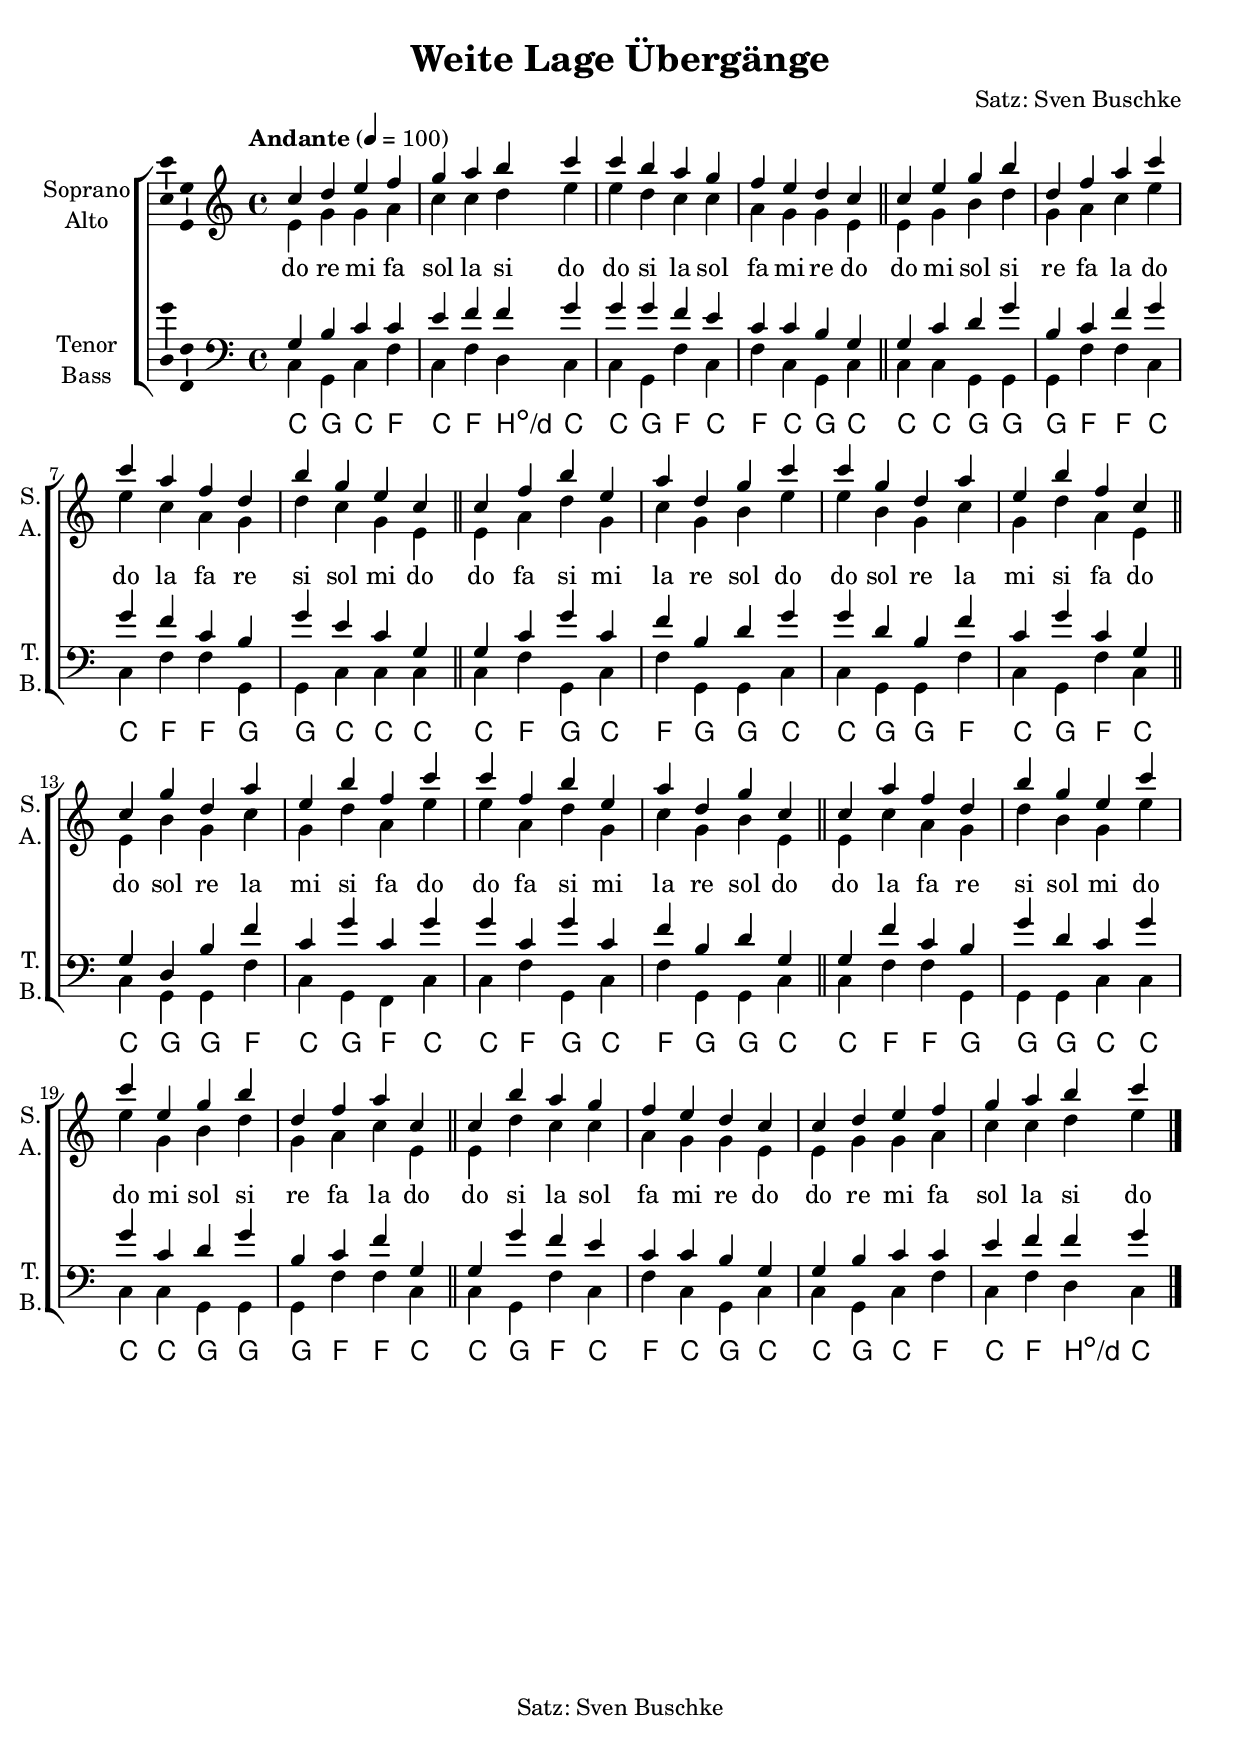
\version "2.24.1"
\language "english"

\include "predefined-guitar-fretboards.ly"

\header {
  dedication = ""
  title = "Weite Lage Übergänge"
  subtitle = ""
  subsubtitle = ""
  instrument = ""
  composer = ""
  arranger = "Satz: Sven Buschke"
  poet = ""
  meter = ""
  piece = ""
  opus = ""
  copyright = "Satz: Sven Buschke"
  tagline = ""
}

\paper {
  #(set-paper-size "a4")
}

\layout {
  \context {
    \Voice
    \consists "Melody_engraver"
    \override Stem #'neutral-direction = #'()
  }
}

global = {
  \key c \major
  \time 4/4
  \tempo "Andante" 4=100
}

scoreASoprano = \relative c'' {
  \global
  % Music follows here.
  c4 d e f g a b c c b a g f e d c
  \bar "||"
  c e g b d, f a c c a f d b' g e c
  \bar "||"
  c f b e, a d, g c c g d a' e b' f c
  \bar "||"
  c g' d a' e b' f c' c f, b e, a d, g c,
  \bar "||"
  c a' f d b' g e c' c e, g b d, f a c,
  \bar "||"
  c b' a g f e d c c d e f g a b c
  \bar "|."
}

scoreAAlto = \relative c' {
  \global
  % Music follows here.
  e g g a c c d e
  e d c c a g g e
  e g b d g, a c e
  e c a g d' c g e
  e a d g, c g b e
  e b g c g d' a e
  e b' g c g d' a e'
  e a, d g, c g b e,
  e c' a g d' b g e'
  e g, b d g, a c e,
  e d' c c a g g e
  e g g a c c d e
}

scoreATenor = \relative c' {
  \global
  % Music follows here.
  g b c c e f f g
  g g f e c c b g
  g c d g b, c f g
  g f c b g' e c g
  g c g' c, f b, d g
  g d b f' c g' c, g
  g d b' f' c g' c, g'
  g c, g' c, f b, d g,
  g f' c b g' d c g'
  g c, d g b, c f g,
  g g' f e c c b g
  g b c c e f f g
}

scoreABass = \relative c {
  \global
  % Music follows here.
  c g c f c f d c
  c g f' c f c g c
  c c g g g f' f c
  c f f g, g c c c c f g, c f g, g c c g g f' c g f' c
  c g g f' c g f c' c f g, c f g, g c
  c f f g, g g c c c c g g g f' f c c g f' c f c g c c g c f c f d c
}

scoreAVerse = \lyricmode {
  % Lyrics follow here.
  do re mi fa sol la si do
  do si la sol fa mi re do
  do mi sol si re fa la do
  do la fa re si sol mi do
  do fa si mi la re sol do
  do sol re la mi si fa do
  do sol re la mi si fa do
  do fa si mi la re sol do
  do la fa re si sol mi do
  do mi sol si re fa la do
  do si la sol fa mi re do
  do re mi fa sol la si do
}

scoreAChordNames = \chordmode {
  \global
  \germanChords
  % Chords follow here.
  c g c f c f b:dim/d c
  c g f c f c g c
  c c g g g f f c
  c f f g g c c c
  c f g c f g g c c g g f c g f c
  c g g f c g f c c f g c f g g c
  c f f g g g c c c c g g g f f c
  c g f c f c g c c g c f c f b:dim/d c
}

scoreAFigBass = \figuremode {
  \global
  % Figures follow here.

}

scoreAChoirPart = \new ChoirStaff <<
  \new Staff \with {
    midiInstrument = "choir aahs"
    instrumentName = \markup \center-column { "Soprano" "Alto" }
    shortInstrumentName = \markup \center-column { "S." "A." }
  } <<
    \new Voice = "soprano" \with {
      \consists "Ambitus_engraver"
    } { \voiceOne \scoreASoprano }
    \new Voice = "alto" \with {
      \consists "Ambitus_engraver"
      \override Ambitus #'X-offset = #2.0
    } { \voiceTwo \scoreAAlto }
  >>
  \new Lyrics \with {
    \override VerticalAxisGroup #'staff-affinity = #CENTER
  } \lyricsto "soprano" \scoreAVerse
  \new Staff \with {
    midiInstrument = "choir aahs"
    instrumentName = \markup \center-column { "Tenor" "Bass" }
    shortInstrumentName = \markup \center-column { "T." "B." }
  } <<
    \clef bass
    \new Voice = "tenor" \with {
      \consists "Ambitus_engraver"
    } { \voiceOne \scoreATenor }
    \new Voice = "bass" \with {
      \consists "Ambitus_engraver"
      \override Ambitus #'X-offset = #2.0
    } { \voiceTwo \scoreABass }
  >>
>>

scoreAChordsPart = <<
  \new ChordNames \scoreAChordNames
%  \scoreAChordNames
%  \new FretBoards \scoreAChordNames
>>

scoreABassFiguresPart = \new FiguredBass \with {
  useBassFigureExtenders = ##t
} \scoreAFigBass

\bookpart {
  \score {
    <<
      \scoreAChoirPart
      \scoreAChordsPart
      \scoreABassFiguresPart
    >>
    \layout { }
    \midi { }
  }
}

scoreBSoprano = \relative c'' {
  \global
  % Music follows here.

}

scoreBAlto = \relative c' {
  \global
  % Music follows here.

}

scoreBTenor = \relative c' {
  \global
  % Music follows here.

}

scoreBBass = \relative c {
  \global
  % Music follows here.

}

scoreBVerse = \lyricmode {
  % Lyrics follow here.

}

scoreBChordNames = \chordmode {
  \global
  \germanChords
  % Chords follow here.

}

scoreBFigBass = \figuremode {
  \global
  % Figures follow here.

}

scoreBChoirPart = \new ChoirStaff <<
  \new Staff \with {
    midiInstrument = "choir aahs"
    instrumentName = \markup \center-column { "Soprano" "Alto" }
    shortInstrumentName = \markup \center-column { "S." "A." }
  } <<
    \new Voice = "soprano" \with {
      \consists "Ambitus_engraver"
    } { \voiceOne \scoreBSoprano }
    \new Voice = "alto" \with {
      \consists "Ambitus_engraver"
      \override Ambitus #'X-offset = #2.0
    } { \voiceTwo \scoreBAlto }
  >>
  \new Lyrics \with {
    \override VerticalAxisGroup #'staff-affinity = #CENTER
  } \lyricsto "soprano" \scoreBVerse
  \new Staff \with {
    midiInstrument = "choir aahs"
    instrumentName = \markup \center-column { "Tenor" "Bass" }
    shortInstrumentName = \markup \center-column { "T." "B." }
  } <<
    \clef bass
    \new Voice = "tenor" \with {
      \consists "Ambitus_engraver"
    } { \voiceOne \scoreBTenor }
    \new Voice = "bass" \with {
      \consists "Ambitus_engraver"
      \override Ambitus #'X-offset = #2.0
    } { \voiceTwo \scoreBBass }
  >>
>>

scoreBChordsPart = <<
  \new ChordNames \scoreBChordNames
  \new FretBoards \scoreBChordNames
>>

scoreBBassFiguresPart = \new FiguredBass \with {
  useBassFigureExtenders = ##t
} \scoreBFigBass

\bookpart {
  \score {
    <<
      \scoreBChoirPart
      \scoreBChordsPart
      \scoreBBassFiguresPart
    >>
    \layout { }
    \midi { }
  }
}

scoreCSoprano = \relative c'' {
  \global
  % Music follows here.

}

scoreCAlto = \relative c' {
  \global
  % Music follows here.

}

scoreCTenor = \relative c' {
  \global
  % Music follows here.

}

scoreCBass = \relative c {
  \global
  % Music follows here.

}

scoreCVerse = \lyricmode {
  % Lyrics follow here.

}

scoreCChordNames = \chordmode {
  \global
  \germanChords
  % Chords follow here.

}

scoreCFigBass = \figuremode {
  \global
  % Figures follow here.

}

scoreCChoirPart = \new ChoirStaff <<
  \new Staff \with {
    midiInstrument = "choir aahs"
    instrumentName = \markup \center-column { "Soprano" "Alto" }
    shortInstrumentName = \markup \center-column { "S." "A." }
  } <<
    \new Voice = "soprano" \with {
      \consists "Ambitus_engraver"
    } { \voiceOne \scoreCSoprano }
    \new Voice = "alto" \with {
      \consists "Ambitus_engraver"
      \override Ambitus #'X-offset = #2.0
    } { \voiceTwo \scoreCAlto }
  >>
  \new Lyrics \with {
    \override VerticalAxisGroup #'staff-affinity = #CENTER
  } \lyricsto "soprano" \scoreCVerse
  \new Staff \with {
    midiInstrument = "choir aahs"
    instrumentName = \markup \center-column { "Tenor" "Bass" }
    shortInstrumentName = \markup \center-column { "T." "B." }
  } <<
    \clef bass
    \new Voice = "tenor" \with {
      \consists "Ambitus_engraver"
    } { \voiceOne \scoreCTenor }
    \new Voice = "bass" \with {
      \consists "Ambitus_engraver"
      \override Ambitus #'X-offset = #2.0
    } { \voiceTwo \scoreCBass }
  >>
>>

scoreCChordsPart = <<
  \new ChordNames \scoreCChordNames
  \new FretBoards \scoreCChordNames
>>

scoreCBassFiguresPart = \new FiguredBass \with {
  useBassFigureExtenders = ##t
} \scoreCFigBass

\bookpart {
  \score {
    <<
      \scoreCChoirPart
      \scoreCChordsPart
      \scoreCBassFiguresPart
    >>
    \layout { }
    \midi { }
  }
}

scoreDSoprano = \relative c'' {
  \global
  % Music follows here.

}

scoreDAlto = \relative c' {
  \global
  % Music follows here.

}

scoreDTenor = \relative c' {
  \global
  % Music follows here.

}

scoreDBass = \relative c {
  \global
  % Music follows here.

}

scoreDVerse = \lyricmode {
  % Lyrics follow here.

}

scoreDChordNames = \chordmode {
  \global
  \germanChords
  % Chords follow here.

}

scoreDFigBass = \figuremode {
  \global
  % Figures follow here.

}

scoreDChoirPart = \new ChoirStaff <<
  \new Staff \with {
    midiInstrument = "choir aahs"
    instrumentName = \markup \center-column { "Soprano" "Alto" }
    shortInstrumentName = \markup \center-column { "S." "A." }
  } <<
    \new Voice = "soprano" \with {
      \consists "Ambitus_engraver"
    } { \voiceOne \scoreDSoprano }
    \new Voice = "alto" \with {
      \consists "Ambitus_engraver"
      \override Ambitus #'X-offset = #2.0
    } { \voiceTwo \scoreDAlto }
  >>
  \new Lyrics \with {
    \override VerticalAxisGroup #'staff-affinity = #CENTER
  } \lyricsto "soprano" \scoreDVerse
  \new Staff \with {
    midiInstrument = "choir aahs"
    instrumentName = \markup \center-column { "Tenor" "Bass" }
    shortInstrumentName = \markup \center-column { "T." "B." }
  } <<
    \clef bass
    \new Voice = "tenor" \with {
      \consists "Ambitus_engraver"
    } { \voiceOne \scoreDTenor }
    \new Voice = "bass" \with {
      \consists "Ambitus_engraver"
      \override Ambitus #'X-offset = #2.0
    } { \voiceTwo \scoreDBass }
  >>
>>

scoreDChordsPart = <<
  \new ChordNames \scoreDChordNames
  \new FretBoards \scoreDChordNames
>>

scoreDBassFiguresPart = \new FiguredBass \with {
  useBassFigureExtenders = ##t
} \scoreDFigBass

\bookpart {
  \score {
    <<
      \scoreDChoirPart
      \scoreDChordsPart
      \scoreDBassFiguresPart
    >>
    \layout { }
    \midi { }
  }
}
